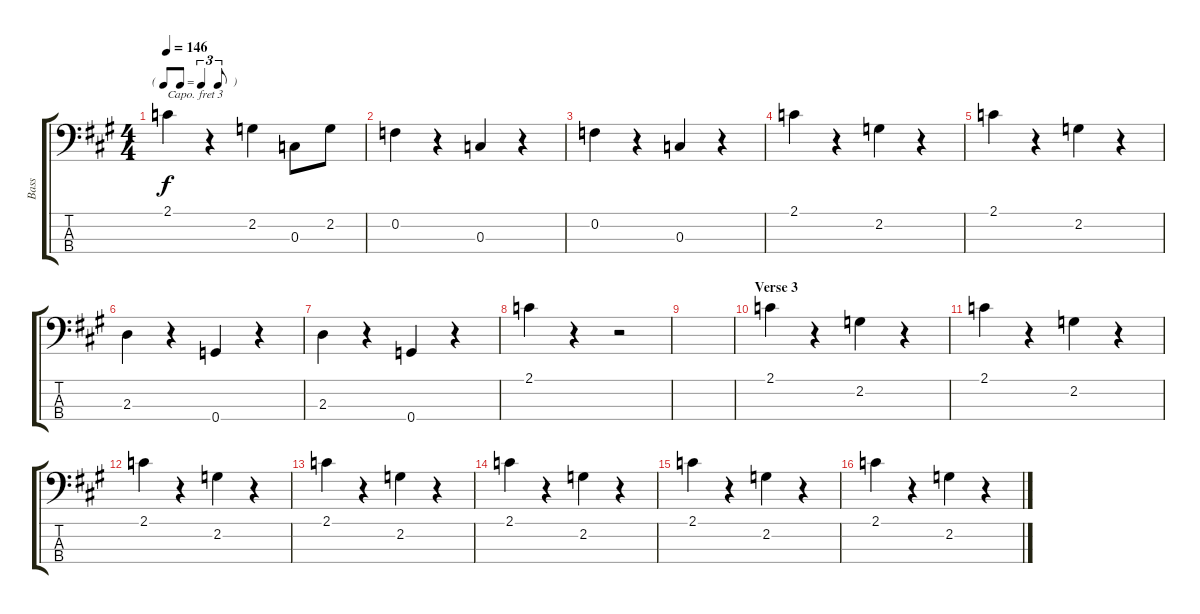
\track ("Bass" "Bass") {instrument electricbassfinger}
\staff {score tabs}
\capo 3
\tuning (G2 D2 A1 E1) {hide}
\ts (4 4)
\tf triplet8th
\tempo 146
\clef f4
\ks a
2.1.4{dy f} r.4 2.2.4 0.3.8 2.2.8 |
0.2.4 r.4 0.3.4 r.4 |
0.2.4 r.4 0.3.4 r.4 |
2.1.4 r.4 2.2.4 r.4 |
2.1.4 r.4 2.2.4 r.4 |
2.3.4 r.4 0.4.4 r.4 |
2.3.4 r.4 0.4.4 r.4 |
2.1.4 r.4 r.2 |
|
\section ("" "Verse 3")
2.1.4 r.4 2.2.4 r.4 |
2.1.4 r.4 2.2.4 r.4 |
2.1.4 r.4 2.2.4 r.4 |
2.1.4 r.4 2.2.4 r.4 |
2.1.4 r.4 2.2.4 r.4 |
2.1.4 r.4 2.2.4 r.4 |
2.1.4 r.4 2.2.4 r.4
